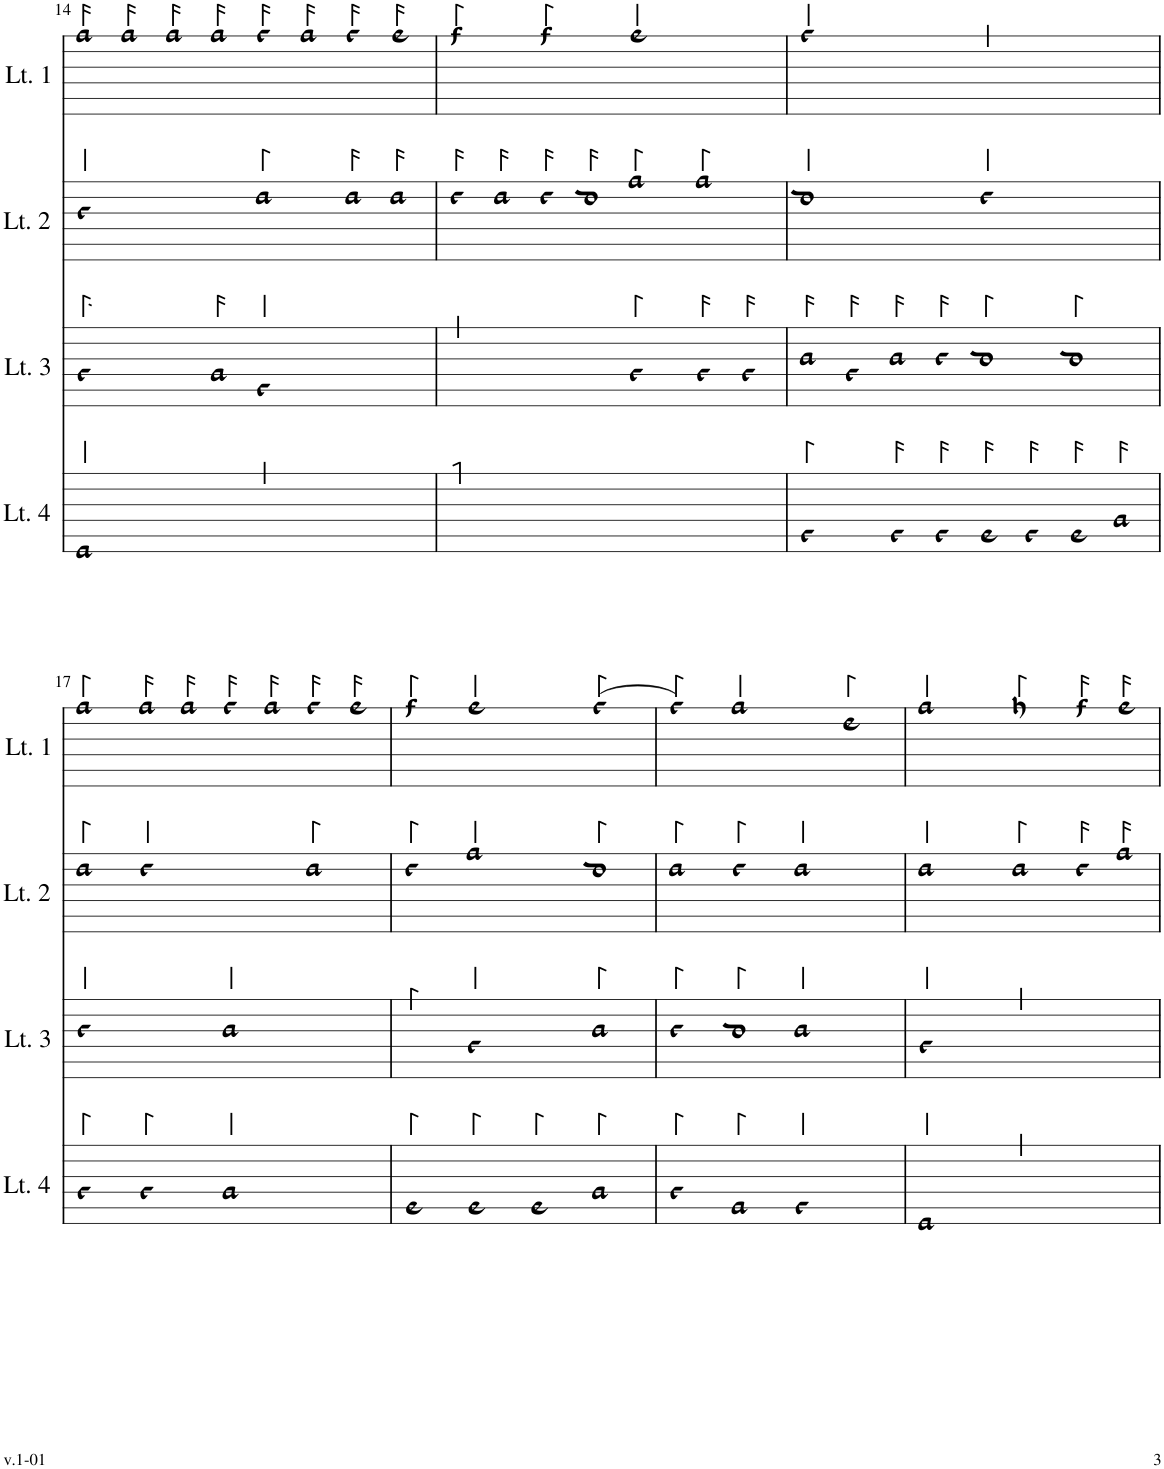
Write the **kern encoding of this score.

**kern	**kern	**kern	**kern
*part4	*part3	*part2	*part1
*staff4	*staff3	*staff2	*staff1
*I"Lute 4	*I"Lute 3	*I"Lute 2	*I"Lute 1
*I'Lt. 4	*I'Lt. 3	*I'Lt. 2	*I'Lt. 1
!!LO:PB:g=z
*k[]	*k[]	*k[]	*k[]
*M4/2	*M4/2	*M4/2	*M4/2
*met(c|)	*met(c|)	*met(c|)	*met(c|)
=14	=14	=14	=14
1GG	2.G	1B	4g
.	.	.	4g
.	.	.	4g
.	4F	.	4g
1r	1D	2d	4a
.	.	.	4g
.	.	4d	4a
.	.	4d	4b
=15	=15	=15	=15
0r	1r	4e	2cc
.	.	4d	.
.	.	4e	2cc
.	.	4f	.
.	2G	2g	1b
.	4G	2g	.
.	4G	.	.
=16	=16	=16	=16
2D	4A	1f	1a
.	4G	.	.
4D	4A	.	.
4D	4B	.	.
4E	2c	1e	1r
4D	.	.	.
4E	2c	.	.
4F	.	.	.
!!LO:LB:g=z
=17	=17	=17	=17
2G	1B	2d	2g
2G	.	1e	4g
.	.	.	4g
1F	1A	.	4a
.	.	.	4g
.	.	2d	4a
.	.	.	4b
=18	=18	=18	=18
2E	2r	2e	2cc
2E	1G	1g	1b
2E	.	.	.
2F	2A	2f	[2a
=19	=19	=19	=19
2G	2B	2d	2a]
2C	2c	2e	1g
1D	1A	1d	.
.	.	.	2f#
=20	=20	=20	=20
1GG	1G	1d	1g
1r	1r	2d	2dd
.	.	4e	4cc
.	.	4g	4b
=	=	=	=
*-	*-	*-	*-
